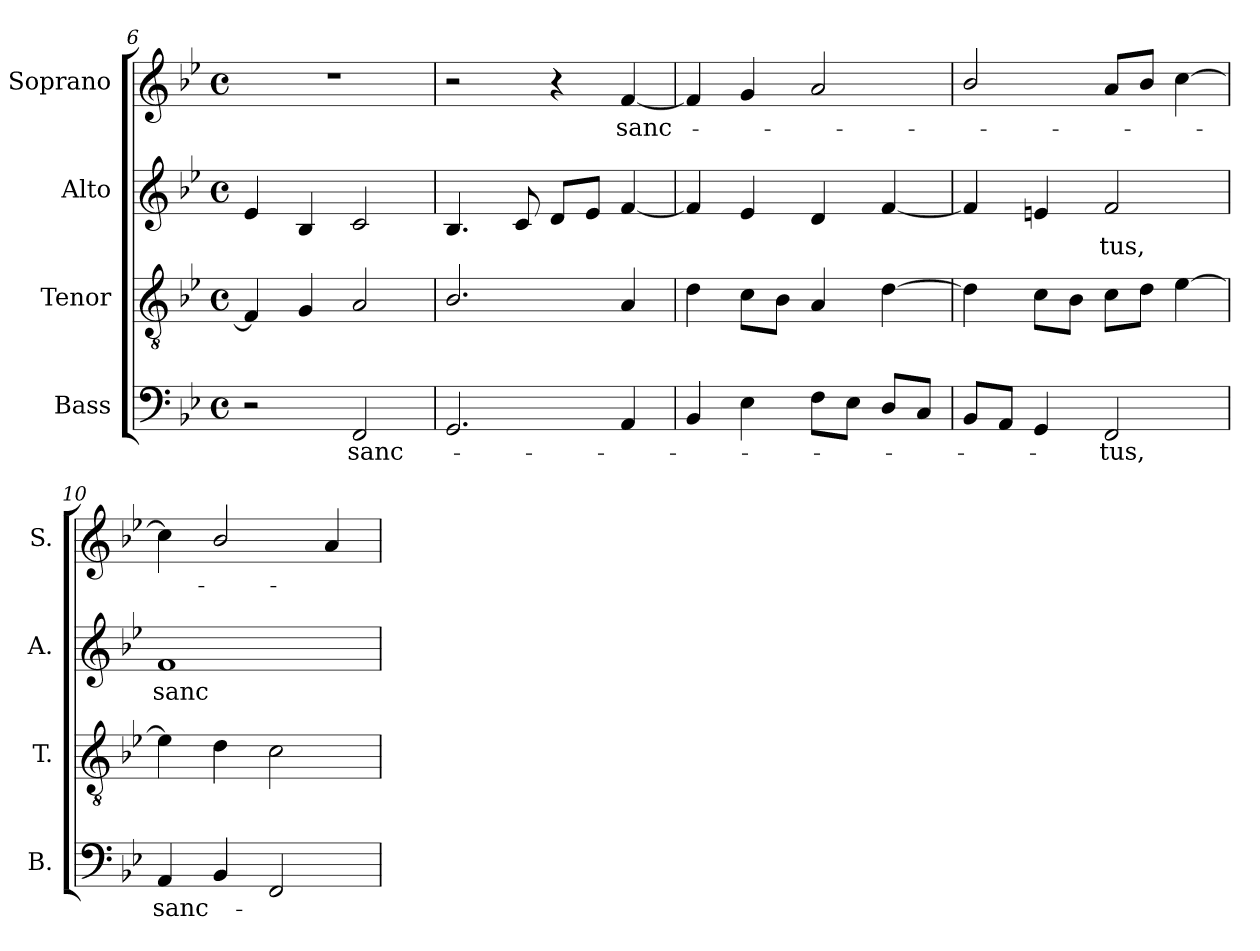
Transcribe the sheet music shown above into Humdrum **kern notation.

**kern	**text	**kern	**kern	**text	**kern	**text
*part4	*part4	*part3	*part2	*part2	*part1	*part1
*staff4	*staff4	*staff3	*staff2	*staff2	*staff1	*staff1
*I"Bass	*	*I"Tenor	*I"Alto	*	*I"Soprano	*
*I'B.	*	*I'T.	*I'A.	*	*I'S.	*
*clefF4	*	*clefGv2	*clefG2	*	*clefG2	*
*	*	*ITrd7c12	*	*	*	*
*k[b-e-]	*	*k[b-e-]	*k[b-e-]	*	*k[b-e-]	*
*B-:	*	*B-:	*B-:	*	*B-:	*
*M4/4	*	*M4/4	*M4/4	*	*M4/4	*
*met(c)	*	*met(c)	*met(c)	*	*met(c)	*
=6	=6	=6	=6	=6	=6	=6
2r	.	4FFi/]	4e-i/	.	1r	.
.	.	4GGi/	4B-i/	.	.	.
!	!LO:LY:b:color=#000000	!	!	!	!	!
2FFi/	sanc-	2AAi/	2ci/	.	.	.
!!LO:LB:g=z
=7	=7	=7	=7	=7	=7	=7
2.GGi/	.	2.BB-i/	4.B-i/	.	2r	.
.	.	.	8ci/	.	.	.
.	.	.	8di/L	.	4r	.
.	.	.	8e-i/J	.	.	.
!	!	!	!	!	!	!LO:LY:b:color=#000000
4AAi/	.	4AAi/	[4fi/	.	[4fi/	sanc-
=8	=8	=8	=8	=8	=8	=8
4BB-i/	.	4Di\	4fi/]	.	4fi/]	.
4E-i\	.	8Ci\L	4e-i/	.	4gi/	.
.	.	8BB-i\J	.	.	.	.
8Fi\L	.	4AAi/	4di/	.	2ai/	.
8E-i\J	.	.	.	.	.	.
8Di/L	.	[4Di\	[4fi/	.	.	.
8Ci/J	.	.	.	.	.	.
=9	=9	=9	=9	=9	=9	=9
8BB-i/L	.	4Di\]	4fi/]	.	2b-i/	.
8AAi/J	.	.	.	.	.	.
4GGi/	.	8Ci\L	4eni/	.	.	.
.	.	8BB-i\J	.	.	.	.
!	!LO:LY:b:color=#000000	!	!	!	!	!
!	!	!	!	!LO:LY:b:color=#000000	!	!
2FFi/	-tus,	8Ci\L	2fi/	-tus,	8ai/L	.
.	.	8Di\J	.	.	8b-i/J	.
.	.	[4E-i\	.	.	[4cci\	.
=10	=10	=10	=10	=10	=10	=10
!	!LO:LY:b:color=#000000	!	!	!	!	!
!	!	!	!	!LO:LY:b:color=#000000	!	!
4AAi/	sanc-	4E-i\]	1fi	sanc-	4cci\]	.
4BB-i/	.	4Di\	.	.	2b-i/	.
2FFi/	.	2Ci\	.	.	.	.
.	.	.	.	.	4ai/	.
=	=	=	=	=	=	=
*-	*-	*-	*-	*-	*-	*-
